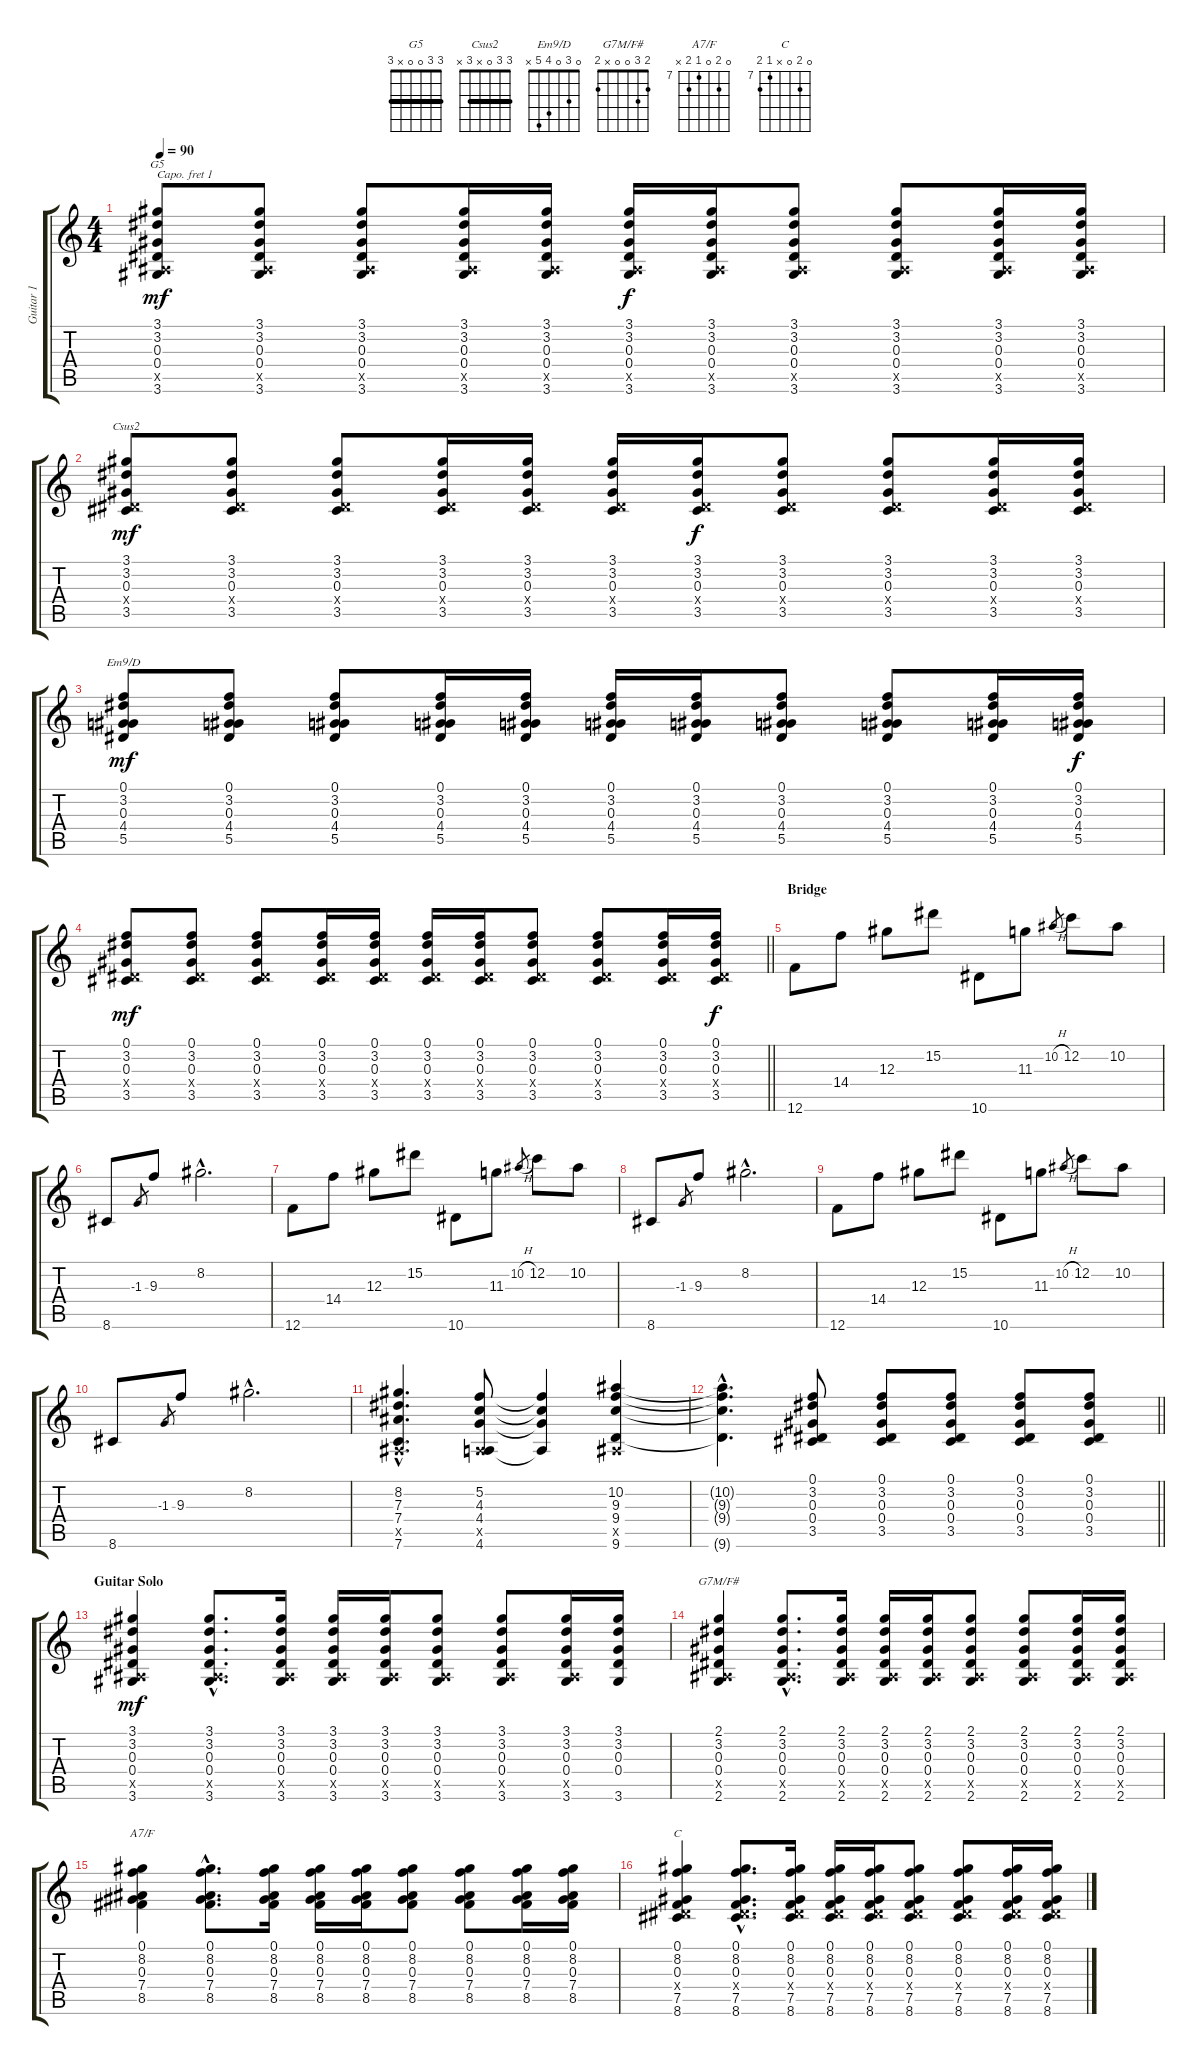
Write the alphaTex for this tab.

\track ("Guitar 1" "Guitar 1") {instrument acousticguitarsteel}
\staff {score tabs}
\capo 1
\tuning (E4 B3 G3 D3 A2 E2) {hide}
\chord ("G5" 3 3 0 0 x 3) {barre 3}
\chord ("Csus2" 3 3 0 x 3 x) {barre 3}
\chord ("Em9/D" 0 3 0 4 5 x)
\chord ("G7M/F#" 2 3 0 0 x 2)
\chord ("A7/F" 0 8 0 7 8 x) {firstfret 7}
\chord ("C" 0 8 0 x 7 8) {firstfret 7}
\ts (4 4)
\tempo 90
\clef g2
\ks c
(3.1 3.2 0.3 0.4 0.5{x} 3.6).8{ch "G5" dy mf} (3.1 3.2 0.3 0.4 0.5{x} 3.6).8 (3.1 3.2 0.3 0.4 0.5{x} 3.6).8 (3.1 3.2 0.3 0.4 0.5{x} 3.6).16 (3.1 3.2 0.3 0.4 0.5{x} 3.6).16 (3.1 3.2 0.3 0.4 0.5{x} 3.6).16{dy f} (3.1 3.2 0.3 0.4 0.5{x} 3.6).16 (3.1 3.2 0.3 0.4 0.5{x} 3.6).8 (3.1 3.2 0.3 0.4 0.5{x} 3.6).8 (3.1 3.2 0.3 0.4 0.5{x} 3.6).16 (3.1 3.2 0.3 0.4 0.5{x} 3.6).16 |
(3.1 3.2 0.3 0.4{x} 3.5).8{ch "Csus2" dy mf} (3.1 3.2 0.3 0.4{x} 3.5).8 (3.1 3.2 0.3 0.4{x} 3.5).8 (3.1 3.2 0.3 0.4{x} 3.5).16 (3.1 3.2 0.3 0.4{x} 3.5).16 (3.1 3.2 0.3 0.4{x} 3.5).16 (3.1 3.2 0.3 0.4{x} 3.5).16{dy f} (3.1 3.2 0.3 0.4{x} 3.5).8 (3.1 3.2 0.3 0.4{x} 3.5).8 (3.1 3.2 0.3 0.4{x} 3.5).16 (3.1 3.2 0.3 0.4{x} 3.5).16 |
(0.1 3.2 0.3 4.4 5.5).8{ch "Em9/D" dy mf} (0.1 3.2 0.3 4.4 5.5).8 (0.1 3.2 0.3 4.4 5.5).8 (0.1 3.2 0.3 4.4 5.5).16 (0.1 3.2 0.3 4.4 5.5).16 (0.1 3.2 0.3 4.4 5.5).16 (0.1 3.2 0.3 4.4 5.5).16 (0.1 3.2 0.3 4.4 5.5).8 (0.1 3.2 0.3 4.4 5.5).8 (0.1 3.2 0.3 4.4 5.5).16 (0.1 3.2 0.3 4.4 5.5).16{dy f} |
\barLineRight lightlight
(0.1 3.2 0.3 0.4{x} 3.5).8{dy mf} (0.1 3.2 0.3 0.4{x} 3.5).8 (0.1 3.2 0.3 0.4{x} 3.5).8 (0.1 3.2 0.3 0.4{x} 3.5).16 (0.1 3.2 0.3 0.4{x} 3.5).16 (0.1 3.2 0.3 0.4{x} 3.5).16 (0.1 3.2 0.3 0.4{x} 3.5).16 (0.1 3.2 0.3 0.4{x} 3.5).8 (0.1 3.2 0.3 0.4{x} 3.5).8 (0.1 3.2 0.3 0.4{x} 3.5).16 (0.1 3.2 0.3 0.4{x} 3.5).16{dy f} |
\section ("" "Bridge")
12.6.8 14.4.8 12.3.8 15.2.8 10.6.8 11.3.8 10.2{h}.8{gr} 12.2.8 10.2.8 |
8.6.8 -1.3.8{gr} 9.3.8 8.2{hac}.2{d} |
12.6.8 14.4.8 12.3.8 15.2.8 10.6.8 11.3.8 10.2{h}.8{gr} 12.2.8 10.2.8 |
8.6.8 -1.3.8{gr} 9.3.8 8.2{hac}.2{d} |
12.6.8 14.4.8 12.3.8 15.2.8 10.6.8 11.3.8 10.2{h}.8{gr} 12.2.8 10.2.8 |
8.6.8 -1.3.8{gr} 9.3.8 8.2{hac}.2{d} |
(8.2{hac} 7.3{hac} 7.4{hac} 0.5{hac x} 7.6{hac}).4{d} (5.2 4.3 4.4 0.5{x} 4.6).8 (5.2{t} 4.3{t} 4.4{t} 4.6{t}).4 (10.2 9.3 9.4 0.5{x} 9.6).4 |
\barLineRight lightlight
(10.2{hac t} 9.3{hac t} 9.4{hac t} 9.6{hac t}).4{d} (0.1 3.2 0.3 0.4 3.5).8 (0.1 3.2 0.3 0.4 3.5).8 (0.1 3.2 0.3 0.4 3.5).8 (0.1 3.2 0.3 0.4 3.5).8 (0.1 3.2 0.3 0.4 3.5).8 |
\section ("" "Guitar Solo")
(3.1 3.2 0.3 0.4 0.5{x} 3.6).4{dy mf} (3.1{hac} 3.2{hac} 0.3{hac} 0.4{hac} 0.5{hac x} 3.6{hac}).8{d} (3.1 3.2 0.3 0.4 0.5{x} 3.6).16 (3.1 3.2 0.3 0.4 0.5{x} 3.6).16 (3.1 3.2 0.3 0.4 0.5{x} 3.6).16 (3.1 3.2 0.3 0.4 0.5{x} 3.6).8 (3.1 3.2 0.3 0.4 0.5{x} 3.6).8 (3.1 3.2 0.3 0.4 0.5{x} 3.6).16 (3.1 3.2 0.3 0.4 3.6).16 |
(2.1 3.2 0.3 0.4 0.5{x} 2.6).4{ch "G7M/F#"} (2.1{hac} 3.2{hac} 0.3{hac} 0.4{hac} 0.5{hac x} 2.6{hac}).8{d} (2.1 3.2 0.3 0.4 0.5{x} 2.6).16 (2.1 3.2 0.3 0.4 0.5{x} 2.6).16 (2.1 3.2 0.3 0.4 0.5{x} 2.6).16 (2.1 3.2 0.3 0.4 0.5{x} 2.6).8 (2.1 3.2 0.3 0.4 0.5{x} 2.6).8 (2.1 3.2 0.3 0.4 0.5{x} 2.6).16 (2.1 3.2 0.3 0.4 0.5{x} 2.6).16 |
(0.1 8.2 0.3 7.4 8.5).4{ch "A7/F"} (0.1{hac} 8.2{hac} 0.3{hac} 7.4{hac} 8.5{hac}).8{d} (0.1 8.2 0.3 7.4 8.5).16 (0.1 8.2 0.3 7.4 8.5).16 (0.1 8.2 0.3 7.4 8.5).16 (0.1 8.2 0.3 7.4 8.5).8 (0.1 8.2 0.3 7.4 8.5).8 (0.1 8.2 0.3 7.4 8.5).16 (0.1 8.2 0.3 7.4 8.5).16 |
(0.1 8.2 0.3 0.4{x} 7.5 8.6).4{ch "C"} (0.1{hac} 8.2{hac} 0.3{hac} 0.4{hac x} 7.5{hac} 8.6{hac}).8{d} (0.1 8.2 0.3 0.4{x} 7.5 8.6).16 (0.1 8.2 0.3 0.4{x} 7.5 8.6).16 (0.1 8.2 0.3 0.4{x} 7.5 8.6).16 (0.1 8.2 0.3 0.4{x} 7.5 8.6).8 (0.1 8.2 0.3 0.4{x} 7.5 8.6).8 (0.1 8.2 0.3 0.4{x} 7.5 8.6).16 (0.1 8.2 0.3 0.4{x} 7.5 8.6).16
